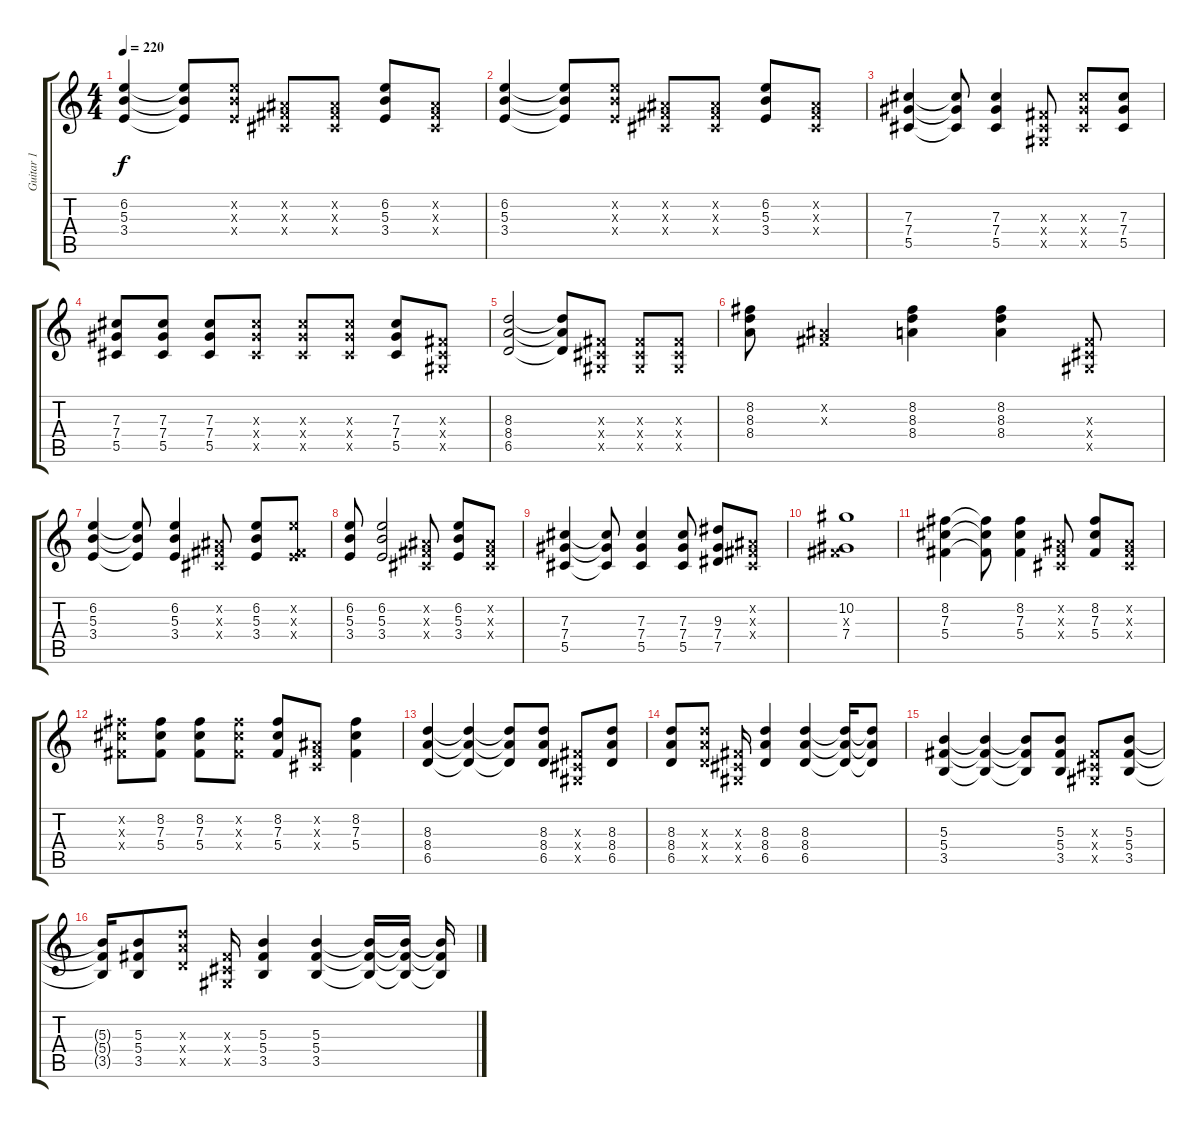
\track ("Guitar 1" "Guitar 1") {instrument distortionguitar}
\staff {score tabs}
\tuning (Eb4 Bb3 Gb3 Db3 Ab2 Eb2) {hide}
\ts (4 4)
\tempo 220
\clef g2
\ks c
(6.2 5.3 3.4).4{dy f} (6.2{t} 5.3{t} 3.4{t}).8 (6.2{x} 5.3{x} 3.4{x}).8 (0.2{x} 0.3{x} 0.4{x}).8 (0.2{x} 0.3{x} 0.4{x}).8 (6.2 5.3 3.4).8 (0.2{x} 0.3{x} 0.4{x}).8 |
(6.2 5.3 3.4).4 (6.2{t} 5.3{t} 3.4{t}).8 (6.2{x} 5.3{x} 3.4{x}).8 (0.2{x} 0.3{x} 0.4{x}).8 (0.2{x} 0.3{x} 0.4{x}).8 (6.2 5.3 3.4).8 (0.2{x} 0.3{x} 0.4{x}).8 |
(7.3 7.4 5.5).4 (7.3{t} 7.4{t} 5.5{t}).8 (7.3 7.4 5.5).4 (0.3{x} 0.4{x} 0.5{x}).8 (7.3{x} 7.4{x} 5.5{x}).8 (7.3 7.4 5.5).8 |
(7.3 7.4 5.5).8 (7.3 7.4 5.5).8 (7.3 7.4 5.5).8 (7.3{x} 7.4{x} 5.5{x}).8 (7.3{x} 7.4{x} 5.5{x}).8 (7.3{x} 7.4{x} 5.5{x}).8 (7.3 7.4 5.5).8 (0.3{x} 0.4{x} 0.5{x}).8 |
(8.3 8.4 6.5).2 (8.3{t} 8.4{t} 6.5{t}).8 (0.3{x} 0.4{x} 0.5{x}).8 (0.3{x} 0.4{x} 0.5{x}).8 (0.3{x} 0.4{x} 0.5{x}).8 |
(8.2 8.3 8.4).8 (0.2{x} 0.3{x}).4 (8.2 8.3 8.4).4 (8.2 8.3 8.4).4 (0.3{x} 0.4{x} 0.5{x}).8 |
(6.2 5.3 3.4).4 (6.2{t} 5.3{t} 3.4{t}).8 (6.2 5.3 3.4).4 (0.2{x} 0.3{x} 0.4{x}).8 (6.2 5.3 3.4).8 (6.2{x} 0.3{x} 3.4{x}).8 |
(6.2 5.3 3.4).8 (6.2 5.3 3.4).2 (0.2{x} 0.3{x} 0.4{x}).8 (6.2 5.3 3.4).8 (0.2{x} 0.3{x} 0.4{x}).8 |
(7.3 7.4 5.5).4 (7.3{t} 7.4{t} 5.5{t}).8 (7.3 7.4 5.5).4 (7.3 7.4 5.5).8 (9.3 7.4 7.5).8 (0.2{x} 0.3{x} 0.4{x}).8 |
(10.2 0.3{x} 7.4).1 |
(8.2 7.3 5.4).4 (8.2{t} 7.3{t} 5.4{t}).8 (8.2 7.3 5.4).4 (0.2{x} 0.3{x} 0.4{x}).8 (8.2 7.3 5.4).8 (0.2{x} 0.3{x} 0.4{x}).8 |
(8.2{x} 7.3{x} 5.4{x}).8 (8.2 7.3 5.4).8 (8.2 7.3 5.4).8 (8.2{x} 7.3{x} 5.4{x}).8 (8.2 7.3 5.4).8 (0.2{x} 0.3{x} 0.4{x}).8 (8.2 7.3 5.4).4 |
(8.3 8.4 6.5).4 (8.3{t} 8.4{t} 6.5{t}).4 (8.3{t} 8.4{t} 6.5{t}).8 (8.3 8.4 6.5).8 (0.3{x} 0.4{x} 0.5{x}).8 (8.3 8.4 6.5).8 |
(8.3 8.4 6.5).8 (8.3{x} 8.4{x} 6.5{x}).8 (0.3{x} 0.4{x} 0.5{x}).16 (8.3 8.4 6.5).4 (8.3 8.4 6.5).4 (8.3{t} 8.4{t} 6.5{t}).16 (8.3{t} 8.4{t} 6.5{t}).8 |
(5.3 5.4 3.5).4 (5.3{t} 5.4{t} 3.5{t}).4 (5.3{t} 5.4{t} 3.5{t}).8 (5.3 5.4 3.5).8 (0.3{x} 0.4{x} 0.5{x}).8 (5.3 5.4 3.5).8 |
(5.3{t} 5.4{t} 3.5{t}).16 (5.3 5.4 3.5).8 (8.3{x} 8.4{x} 6.5{x}).8 (0.3{x} 0.4{x} 0.5{x}).16 (5.3 5.4 3.5).4 (5.3 5.4 3.5).4 (5.3{t} 5.4{t} 3.5{t}).16 (5.3{t} 5.4{t} 3.5{t}).16 (5.3{t} 5.4{t} 3.5{t}).16
